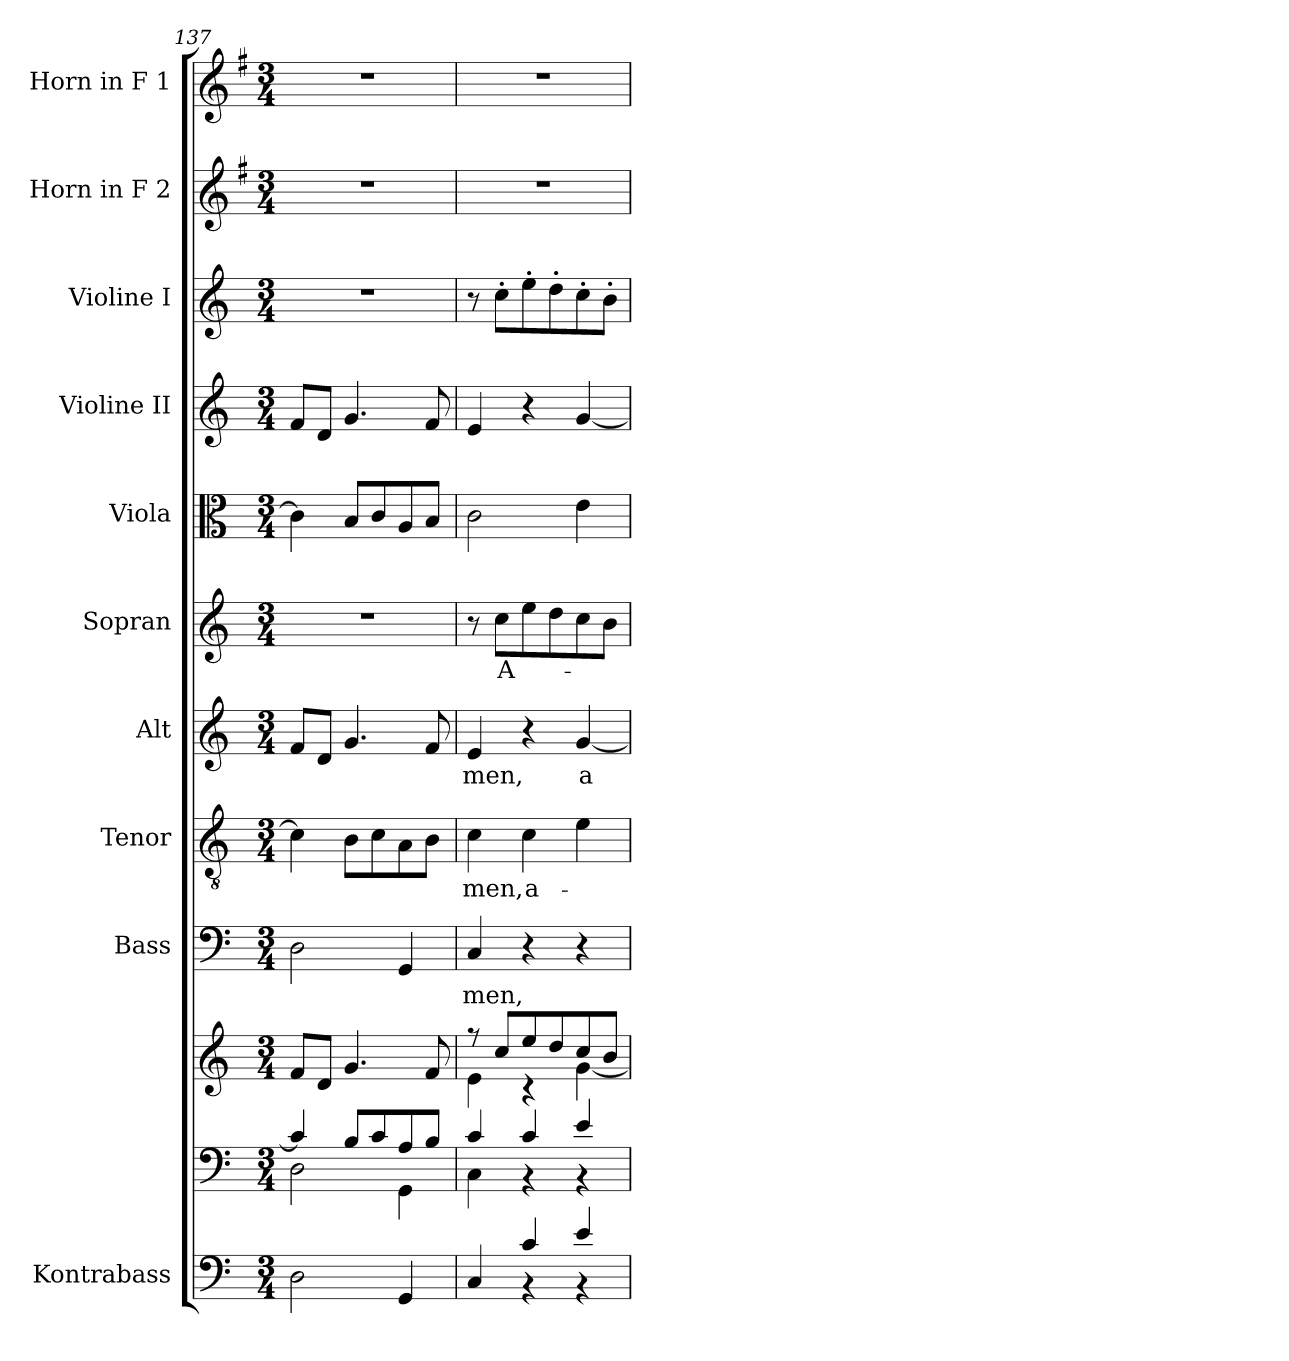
**kern	**kern	**kern	**kern	**text	**kern	**text	**kern	**text	**kern	**text	**kern	**kern	**kern	**kern	**kern
*part11	*part10	*part10	*part9	*part9	*part8	*part8	*part7	*part7	*part6	*part6	*part5	*part4	*part3	*part2	*part1
*staff12	*staff11	*staff10	*staff9	*staff9	*staff8	*staff8	*staff7	*staff7	*staff6	*staff6	*staff5	*staff4	*staff3	*staff2	*staff1
*I"Kontrabass	*	*	*I"Bass	*	*I"Tenor	*	*I"Alt	*	*I"Sopran	*	*I"Viola	*I"Violine II	*I"Violine I	*I"Horn in F 2	*I"Horn in F 1
*I'Kb.	*	*	*I'B	*	*I'T	*	*I'A	*	*I'S	*	*I'Vla.	*I'Vl. II	*I'Vl. I	*I'Hrn. 2	*I'Hrn. 1
*clefF4	*clefF4	*clefG2	*clefF4	*	*clefGv2	*	*clefG2	*	*clefG2	*	*clefC3	*clefG2	*clefG2	*clefG2	*clefG2
*ITrd7c12	*	*	*	*	*	*	*	*	*	*	*	*	*	*ITrd4c7	*ITrd4c7
*k[]	*k[]	*k[]	*k[]	*	*k[]	*	*k[]	*	*k[]	*	*k[]	*k[]	*k[]	*k[]	*k[]
*C:	*C:	*C:	*C:	*	*C:	*	*C:	*	*C:	*	*C:	*C:	*C:	*C:	*C:
*M3/4	*M3/4	*M3/4	*M3/4	*	*M3/4	*	*M3/4	*	*M3/4	*	*M3/4	*M3/4	*M3/4	*M3/4	*M3/4
=137	=137	=137	=137	=137	=137	=137	=137	=137	=137	=137	=137	=137	=137	=137	=137
*	*^	*	*	*	*	*	*	*	*	*	*	*	*	*	*
2DD\	4c/]	2D\	8f/L	2D\	.	4c\]	.	8f/L	.	2.r	.	4c\]	8f/L	2.r	2.r	2.r
.	.	.	8d/J	.	.	.	.	8d/J	.	.	.	.	8d/J	.	.	.
.	8B/L	.	4.g/	.	.	8B\L	.	4.g/	.	.	.	8B/L	4.g/	.	.	.
.	8c/	.	.	.	.	8c\	.	.	.	.	.	8c/	.	.	.	.
4GGG/	8A/	4GG\	.	4GG/	.	8A\	.	.	.	.	.	8A/	.	.	.	.
.	8B/J	.	8f/	.	.	8B\J	.	8f/	.	.	.	8B/J	8f/	.	.	.
=138	=138	=138	=138	=138	=138	=138	=138	=138	=138	=138	=138	=138	=138	=138	=138	=138
*^	*	*	*^	*	*	*	*	*	*	*	*	*	*	*	*	*
!	!	!	!	!	!	!	!LO:LY:b	!	!LO:LY:b	!	!LO:LY:b	!	!	!	!	!	!	!
4CC/	4ryy	4c/	4C\	8ree	4e\	4C/	-men,	4c\	-men,	4e/	-men,	8r	.	2c\	4e/	8r	2.r	2.r
!	!	!	!	!	!	!	!	!	!	!	!	!	!LO:LY:b	!	!	!	!	!
.	.	.	.	8cc/L	.	.	.	.	.	.	.	8cc\L	A-	.	.	8cc'>\L	.	.
!	!	!	!	!	!	!	!	!	!LO:LY:b	!	!	!	!	!	!	!	!	!
4C/	4r	4c/	4r	8ee/	4rc	4r	.	4c\	a-	4r	.	8ee\	.	.	4r	8ee'>\	.	.
.	.	.	.	8dd/	.	.	.	.	.	.	.	8dd\	.	.	.	8dd'>\	.	.
!	!	!	!	!	!	!	!	!	!	!	!LO:LY:b	!	!	!	!	!	!	!
4E/	4r	4e/	4r	8cc/	[<4g\	4r	.	4e\	.	[4g/	a-	8cc\	.	4e\	[4g/	8cc'>\	.	.
.	.	.	.	8b/J	.	.	.	.	.	.	.	8b\J	.	.	.	8b'>\J	.	.
*v	*v	*	*	*	*	*	*	*	*	*	*	*	*	*	*	*	*	*
*	*v	*v	*	*	*	*	*	*	*	*	*	*	*	*	*	*	*
*	*	*v	*v	*	*	*	*	*	*	*	*	*	*	*	*	*
=	=	=	=	=	=	=	=	=	=	=	=	=	=	=	=
*-	*-	*-	*-	*-	*-	*-	*-	*-	*-	*-	*-	*-	*-	*-	*-
